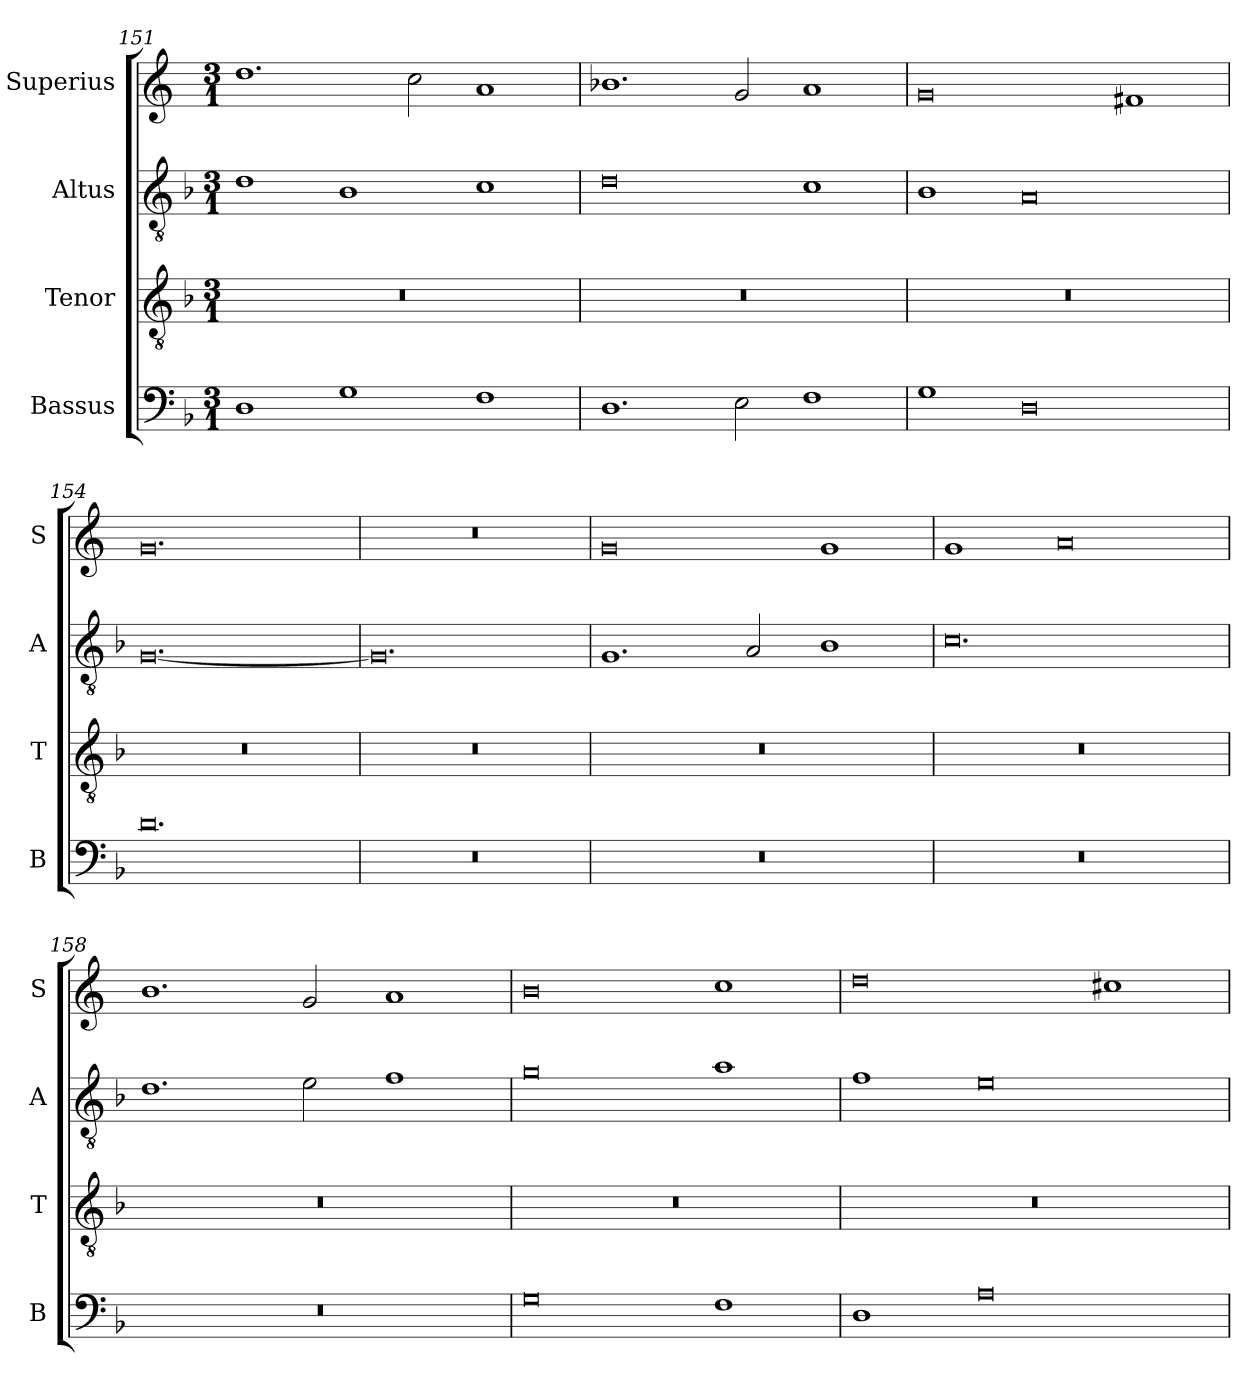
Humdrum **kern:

**kern	**kern	**kern	**kern
*part4	*part3	*part2	*part1
*staff4	*staff3	*staff2	*staff1
*I"Bassus	*I"Tenor	*I"Altus	*I"Superius
*I'B	*I'T	*I'A	*I'S
*clefF4	*clefGv2	*clefGv2	*clefG2
*k[b-]	*k[b-]	*k[b-]	*k[]
*M3/1	*M3/1	*M3/1	*M3/1
=151	=151	=151	=151
1D	0.r	1d	1.dd
1G	.	1B-	.
.	.	.	2cc\
1F	.	1c	1a
=152	=152	=152	=152
1.D	0.r	0d	1.b-X
2E\	.	.	2g/
1F	.	1c	1a
=153	=153	=153	=153
1G	0.r	1B-	0g
0D	.	0A	.
.	.	.	1f#X
=154	=154	=154	=154
0.d	0.r	[0.G	0.g
=155	=155	=155	=155
0.r	0.r	0.G]	0.r
=156	=156	=156	=156
0.r	0.r	1.G	0g
.	.	2A/	.
.	.	1B-	1g
=157	=157	=157	=157
0.r	0.r	0.c	1g
.	.	.	0a
=158	=158	=158	=158
0.r	0.r	1.d	1.b
.	.	2e\	2g/
.	.	1f	1a
=159	=159	=159	=159
0G	0.r	0g	0b
1F	.	1a	1cc
=160	=160	=160	=160
1D	0.r	1f	0dd
0A	.	0e	.
.	.	.	1cc#X
=	=	=	=
*-	*-	*-	*-
